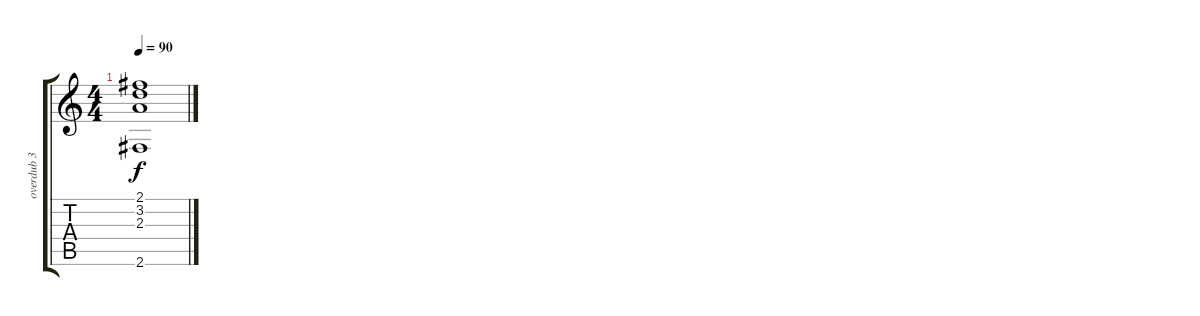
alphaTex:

\track ("overdub 3" "overdub 3") {instrument electricguitarclean}
\staff {score tabs}
\tuning (E4 B3 G3 D3 A2 E2) {hide}
\ts (4 4)
\tempo 90
\clef g2
\ks c
(2.1{t} 3.2{t} 2.3{t} 2.6{t}).1{dy f}
